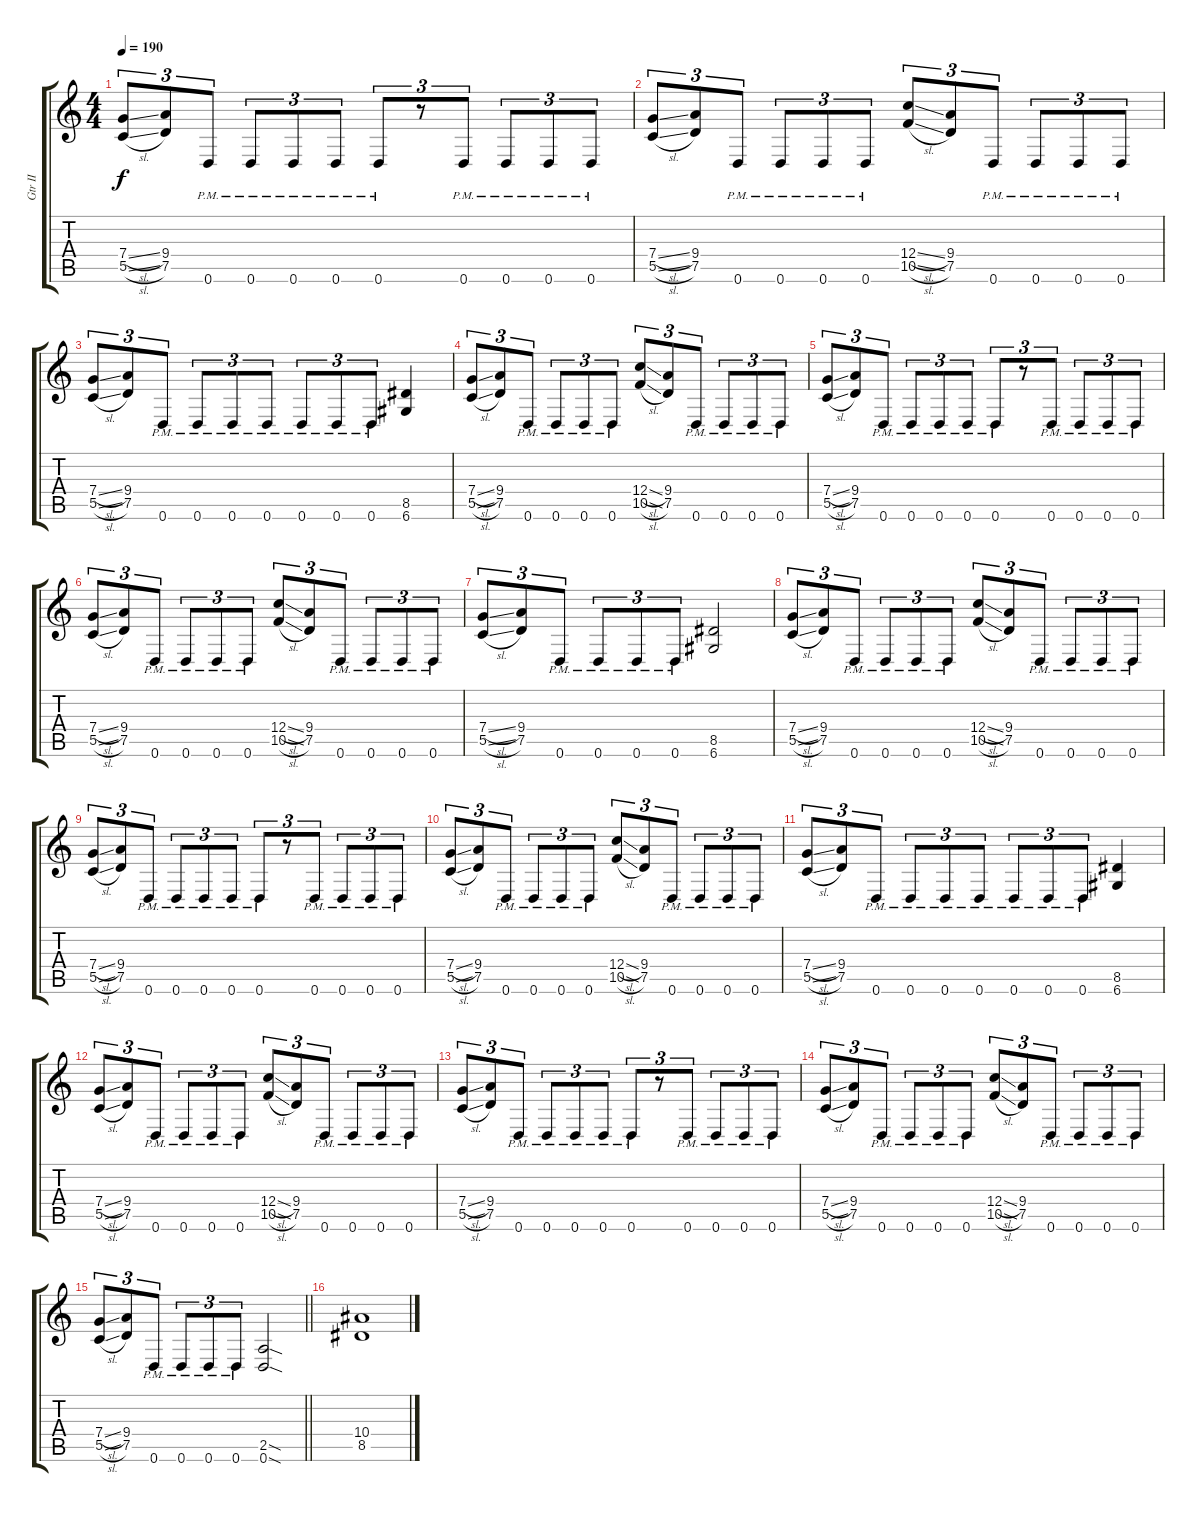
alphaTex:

\track ("Gtr II" "Gtr II") {instrument overdrivenguitar}
\staff {score tabs}
\tuning (D4 A3 F3 C3 G2 D2) {hide}
\ts (4 4)
\tempo 190
\clef g2
\ks c
(7.4{sl} 5.5{sl}).8{tu (3 2) dy f} (9.4 7.5).8{tu (3 2)} 0.6{pm}.8{tu (3 2)} 0.6{pm}.8{tu (3 2)} 0.6{pm}.8{tu (3 2)} 0.6{pm}.8{tu (3 2)} 0.6{pm}.8{tu (3 2)} r.8{tu (3 2)} 0.6{pm}.8{tu (3 2)} 0.6{pm}.8{tu (3 2)} 0.6{pm}.8{tu (3 2)} 0.6{pm}.8{tu (3 2)} |
(7.4{sl} 5.5{sl}).8{tu (3 2)} (9.4 7.5).8{tu (3 2)} 0.6{pm}.8{tu (3 2)} 0.6{pm}.8{tu (3 2)} 0.6{pm}.8{tu (3 2)} 0.6{pm}.8{tu (3 2)} (12.4{sl} 10.5{sl}).8{tu (3 2)} (9.4 7.5).8{tu (3 2)} 0.6{pm}.8{tu (3 2)} 0.6{pm}.8{tu (3 2)} 0.6{pm}.8{tu (3 2)} 0.6{pm}.8{tu (3 2)} |
(7.4{sl} 5.5{sl}).8{tu (3 2)} (9.4 7.5).8{tu (3 2)} 0.6{pm}.8{tu (3 2)} 0.6{pm}.8{tu (3 2)} 0.6{pm}.8{tu (3 2)} 0.6{pm}.8{tu (3 2)} 0.6{pm}.8{tu (3 2)} 0.6{pm}.8{tu (3 2)} 0.6{pm}.8{tu (3 2)} (8.5 6.6).4 |
(7.4{sl} 5.5{sl}).8{tu (3 2)} (9.4 7.5).8{tu (3 2)} 0.6{pm}.8{tu (3 2)} 0.6{pm}.8{tu (3 2)} 0.6{pm}.8{tu (3 2)} 0.6{pm}.8{tu (3 2)} (12.4{sl} 10.5{sl}).8{tu (3 2)} (9.4 7.5).8{tu (3 2)} 0.6{pm}.8{tu (3 2)} 0.6{pm}.8{tu (3 2)} 0.6{pm}.8{tu (3 2)} 0.6{pm}.8{tu (3 2)} |
(7.4{sl} 5.5{sl}).8{tu (3 2)} (9.4 7.5).8{tu (3 2)} 0.6{pm}.8{tu (3 2)} 0.6{pm}.8{tu (3 2)} 0.6{pm}.8{tu (3 2)} 0.6{pm}.8{tu (3 2)} 0.6{pm}.8{tu (3 2)} r.8{tu (3 2)} 0.6{pm}.8{tu (3 2)} 0.6{pm}.8{tu (3 2)} 0.6{pm}.8{tu (3 2)} 0.6{pm}.8{tu (3 2)} |
(7.4{sl} 5.5{sl}).8{tu (3 2)} (9.4 7.5).8{tu (3 2)} 0.6{pm}.8{tu (3 2)} 0.6{pm}.8{tu (3 2)} 0.6{pm}.8{tu (3 2)} 0.6{pm}.8{tu (3 2)} (12.4{sl} 10.5{sl}).8{tu (3 2)} (9.4 7.5).8{tu (3 2)} 0.6{pm}.8{tu (3 2)} 0.6{pm}.8{tu (3 2)} 0.6{pm}.8{tu (3 2)} 0.6{pm}.8{tu (3 2)} |
(7.4{sl} 5.5{sl}).8{tu (3 2)} (9.4 7.5).8{tu (3 2)} 0.6{pm}.8{tu (3 2)} 0.6{pm}.8{tu (3 2)} 0.6{pm}.8{tu (3 2)} 0.6{pm}.8{tu (3 2)} (8.5 6.6).2 |
(7.4{sl} 5.5{sl}).8{tu (3 2)} (9.4 7.5).8{tu (3 2)} 0.6{pm}.8{tu (3 2)} 0.6{pm}.8{tu (3 2)} 0.6{pm}.8{tu (3 2)} 0.6{pm}.8{tu (3 2)} (12.4{sl} 10.5{sl}).8{tu (3 2)} (9.4 7.5).8{tu (3 2)} 0.6{pm}.8{tu (3 2)} 0.6{pm}.8{tu (3 2)} 0.6{pm}.8{tu (3 2)} 0.6{pm}.8{tu (3 2)} |
(7.4{sl} 5.5{sl}).8{tu (3 2)} (9.4 7.5).8{tu (3 2)} 0.6{pm}.8{tu (3 2)} 0.6{pm}.8{tu (3 2)} 0.6{pm}.8{tu (3 2)} 0.6{pm}.8{tu (3 2)} 0.6{pm}.8{tu (3 2)} r.8{tu (3 2)} 0.6{pm}.8{tu (3 2)} 0.6{pm}.8{tu (3 2)} 0.6{pm}.8{tu (3 2)} 0.6{pm}.8{tu (3 2)} |
(7.4{sl} 5.5{sl}).8{tu (3 2)} (9.4 7.5).8{tu (3 2)} 0.6{pm}.8{tu (3 2)} 0.6{pm}.8{tu (3 2)} 0.6{pm}.8{tu (3 2)} 0.6{pm}.8{tu (3 2)} (12.4{sl} 10.5{sl}).8{tu (3 2)} (9.4 7.5).8{tu (3 2)} 0.6{pm}.8{tu (3 2)} 0.6{pm}.8{tu (3 2)} 0.6{pm}.8{tu (3 2)} 0.6{pm}.8{tu (3 2)} |
(7.4{sl} 5.5{sl}).8{tu (3 2)} (9.4 7.5).8{tu (3 2)} 0.6{pm}.8{tu (3 2)} 0.6{pm}.8{tu (3 2)} 0.6{pm}.8{tu (3 2)} 0.6{pm}.8{tu (3 2)} 0.6{pm}.8{tu (3 2)} 0.6{pm}.8{tu (3 2)} 0.6{pm}.8{tu (3 2)} (8.5 6.6).4 |
(7.4{sl} 5.5{sl}).8{tu (3 2)} (9.4 7.5).8{tu (3 2)} 0.6{pm}.8{tu (3 2)} 0.6{pm}.8{tu (3 2)} 0.6{pm}.8{tu (3 2)} 0.6{pm}.8{tu (3 2)} (12.4{sl} 10.5{sl}).8{tu (3 2)} (9.4 7.5).8{tu (3 2)} 0.6{pm}.8{tu (3 2)} 0.6{pm}.8{tu (3 2)} 0.6{pm}.8{tu (3 2)} 0.6{pm}.8{tu (3 2)} |
(7.4{sl} 5.5{sl}).8{tu (3 2)} (9.4 7.5).8{tu (3 2)} 0.6{pm}.8{tu (3 2)} 0.6{pm}.8{tu (3 2)} 0.6{pm}.8{tu (3 2)} 0.6{pm}.8{tu (3 2)} 0.6{pm}.8{tu (3 2)} r.8{tu (3 2)} 0.6{pm}.8{tu (3 2)} 0.6{pm}.8{tu (3 2)} 0.6{pm}.8{tu (3 2)} 0.6{pm}.8{tu (3 2)} |
(7.4{sl} 5.5{sl}).8{tu (3 2)} (9.4 7.5).8{tu (3 2)} 0.6{pm}.8{tu (3 2)} 0.6{pm}.8{tu (3 2)} 0.6{pm}.8{tu (3 2)} 0.6{pm}.8{tu (3 2)} (12.4{sl} 10.5{sl}).8{tu (3 2)} (9.4 7.5).8{tu (3 2)} 0.6{pm}.8{tu (3 2)} 0.6{pm}.8{tu (3 2)} 0.6{pm}.8{tu (3 2)} 0.6{pm}.8{tu (3 2)} |
\barLineRight lightlight
(7.4{sl} 5.5{sl}).8{tu (3 2)} (9.4 7.5).8{tu (3 2)} 0.6{pm}.8{tu (3 2)} 0.6{pm}.8{tu (3 2)} 0.6{pm}.8{tu (3 2)} 0.6{pm}.8{tu (3 2)} (2.5{sod} 0.6{sod}).2 |
(10.4 8.5).1
